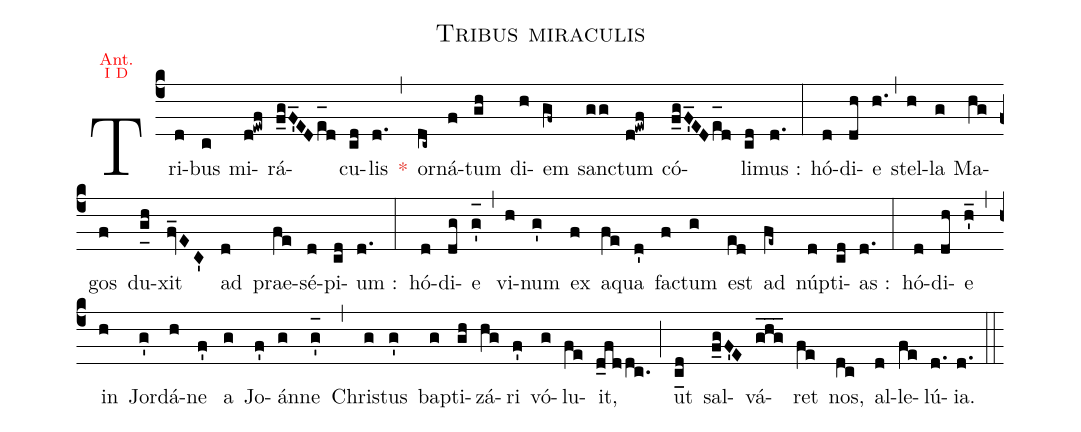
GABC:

name:Tribus miraculis;
office-part:Antiphona;
annotation: {\color{red}\footnotesize Ant.};
annotation: {\color{red}\scriptsize I D};
%%
(c4) Tri(d)bus(c) mi(d!ewf)rá(f_gF'_EDe_[oh:h]d)cu(cd)lis(d.) <c>*</c>(,) or(dc~)ná(f)tum(gh) di(h)em(gf~) san(gg)ctum(d!ewf) có(f_gF'_EDe_[oh:h]d)li(cd)mus :(d.) (:) hó(d)di(dh)e(h.) (,) stel(h)la(g) Ma(hg)gos(f) du(g_[uh:l]h)xit(fv_EC') ad(d) prae(fe)sé(d)pi(cd)um :(d.) (:) hó(d)di(dg)e(g'_[oh:h]) (,) vi(h)num(g') ex(f) a(fe)qua(d') fa(f)ctum(g) est(ed) ad(fe~) nú(d)pti(cd)as :(d.) (:) hó(d)di(dh)e(h'_) (,) in(h) Jor(g')dá(h)ne(f') a(g) Jo(f')án(g)ne(g'_[oh:h]) (,) Chri(g)stus(g') ba(g)pti(gh)zá(hg)ri(f') vó(g)lu(fe)it,(d_fddc.) (;) ut(c_[uh:l-0.8mm]d) sal(f_gF'E)vá(ghg___)ret(fe) nos,(dc) al(d)le(fe)lú(d.){ia}.(d.) (::)
